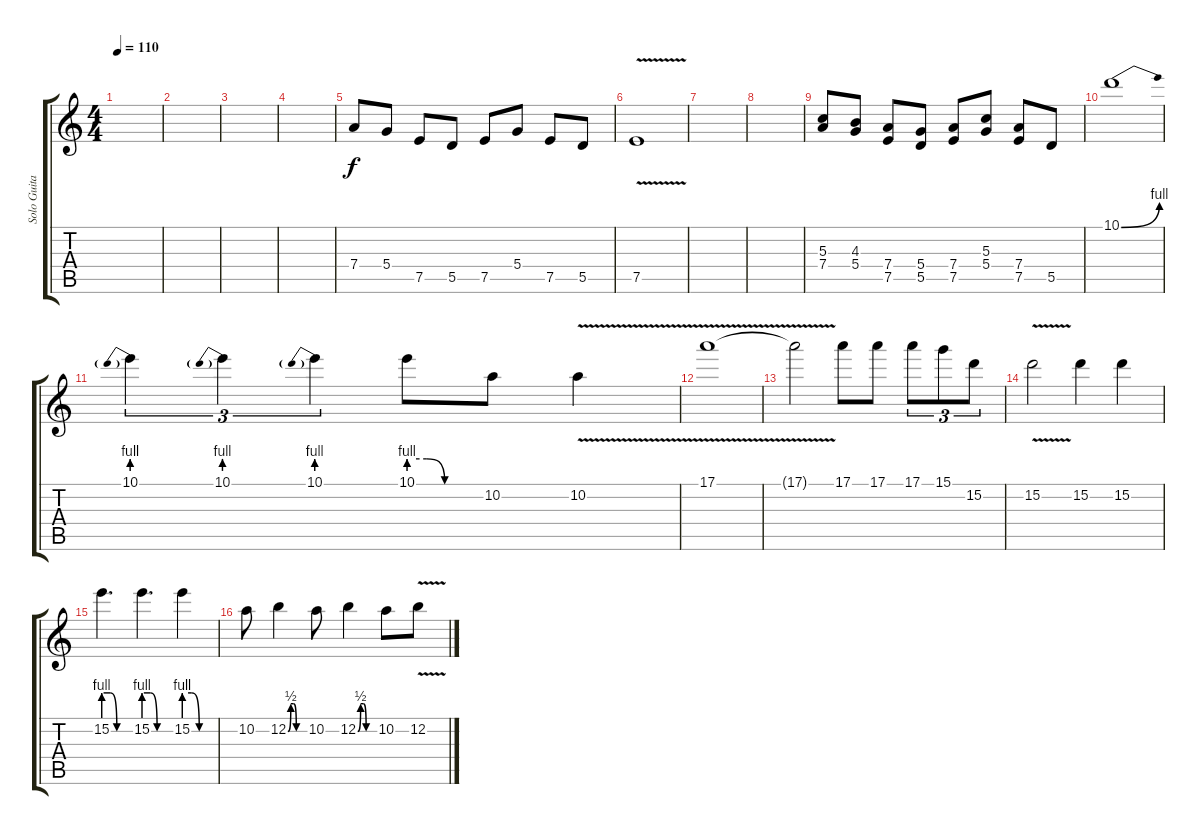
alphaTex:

\track ("Solo Guitar" "Solo Guita") {instrument distortionguitar}
\staff {score tabs}
\tuning (E4 B3 G3 D3 A2 E2) {hide}
\ts (4 4)
\tempo 110
\clef g2
\ks c
|
|
|
|
7.4.8 5.4.8 7.5.8 5.5.8 7.5.8 5.4.8 7.5.8 5.5.8 |
7.5{v}.1 |
|
|
(5.3 7.4).8 (4.3 5.4).8 (7.4 7.5).8 (5.4 5.5).8 (7.4 7.5).8 (5.3 5.4).8 (7.4 7.5).8 5.5.8 |
10.1{be (bend 0 0 60 4)}.1 |
10.1{be (prebend 0 4 60 4)}.4{tu (3 2)} 10.1{be (prebend 0 4 60 4)}.4{tu (3 2)} 10.1{be (prebend 0 4 60 4)}.4{tu (3 2)} 10.1{be (custom 0 4 15 4 30 0 60 0)}.8 10.2.8 10.2{v}.4 |
17.1{v}.1 |
17.1{t}.2 17.1.8 17.1.8 17.1.8{tu (3 2)} 15.1.8{tu (3 2)} 15.2.8{tu (3 2)} |
15.2{v}.2 15.2.4 15.2.4 |
15.2{be (custom 0 4 15 4 30 0 60 0)}.4{d} 15.2{be (custom 0 4 15 4 30 0 60 0)}.4{d} 15.2{be (custom 0 4 15 4 30 0 60 0)}.4 |
10.2.8 12.2{be (custom 0 0 10 2 20 2 30 0 60 0)}.4 10.2.8 12.2{be (custom 0 0 10 2 20 2 30 0 60 0)}.4 10.2.8 12.2{v}.8
